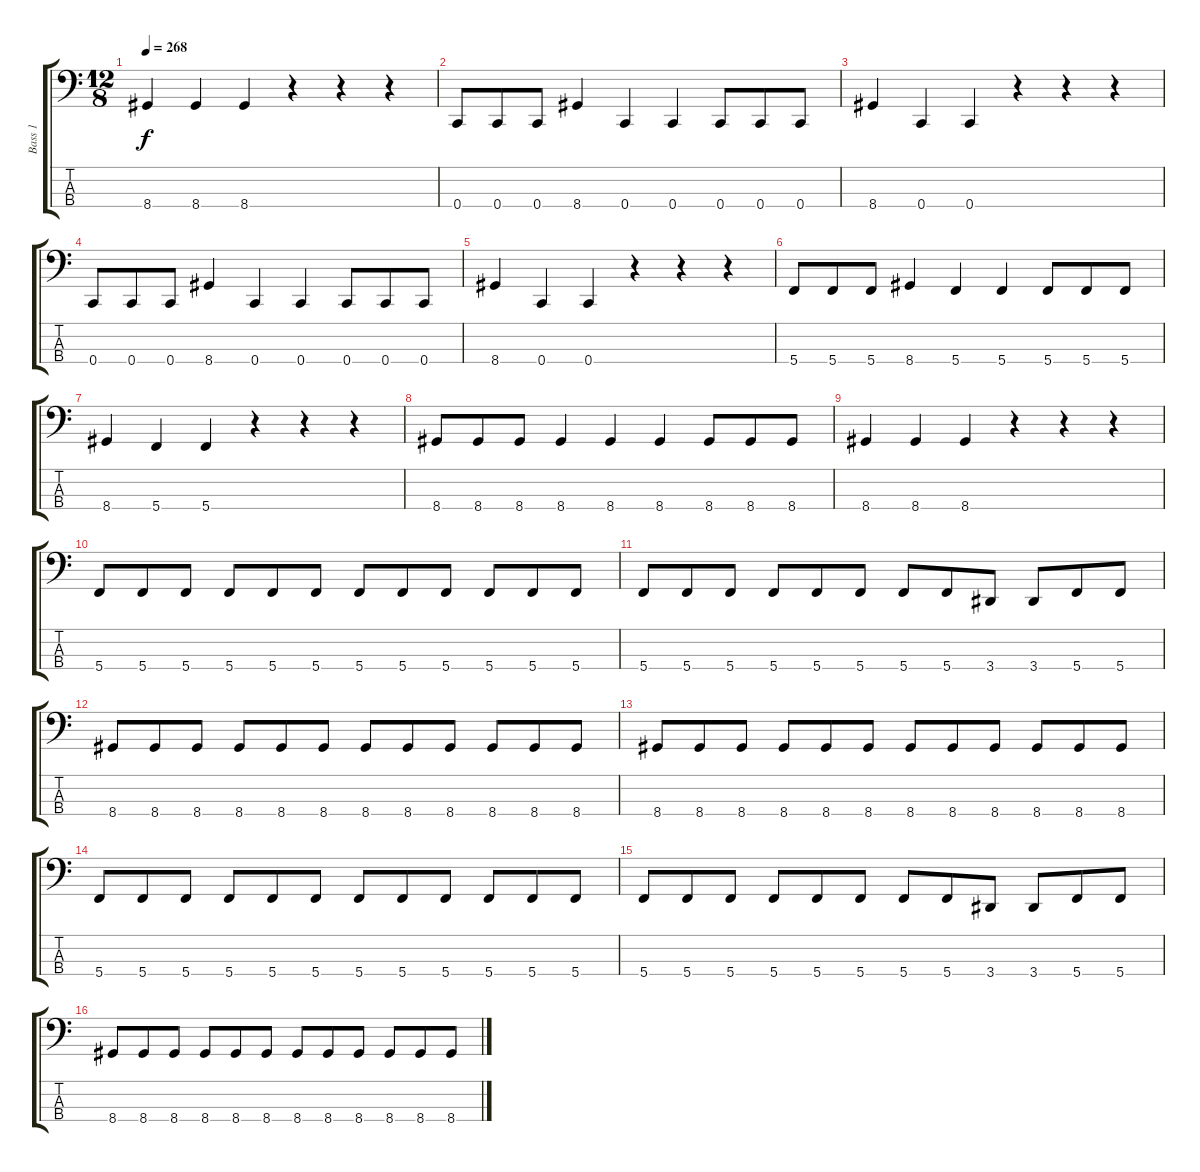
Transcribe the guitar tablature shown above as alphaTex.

\track ("Bass 1" "Bass 1") {instrument electricbasspick}
\staff {score tabs}
\tuning (F2 C2 G1 C1) {hide}
\ts (12 8)
\tempo 268
\clef f4
\ks c
8.4.4{dy f} 8.4.4 8.4.4 r.4 r.4 r.4 |
0.4.8 0.4.8 0.4.8 8.4.4 0.4.4 0.4.4 0.4.8 0.4.8 0.4.8 |
8.4.4 0.4.4 0.4.4 r.4 r.4 r.4 |
0.4.8 0.4.8 0.4.8 8.4.4 0.4.4 0.4.4 0.4.8 0.4.8 0.4.8 |
8.4.4 0.4.4 0.4.4 r.4 r.4 r.4 |
5.4.8 5.4.8 5.4.8 8.4.4 5.4.4 5.4.4 5.4.8 5.4.8 5.4.8 |
8.4.4 5.4.4 5.4.4 r.4 r.4 r.4 |
8.4.8 8.4.8 8.4.8 8.4.4 8.4.4 8.4.4 8.4.8 8.4.8 8.4.8 |
8.4.4 8.4.4 8.4.4 r.4 r.4 r.4 |
5.4.8 5.4.8 5.4.8 5.4.8 5.4.8 5.4.8 5.4.8 5.4.8 5.4.8 5.4.8 5.4.8 5.4.8 |
5.4.8 5.4.8 5.4.8 5.4.8 5.4.8 5.4.8 5.4.8 5.4.8 3.4.8 3.4.8 5.4.8 5.4.8 |
8.4.8 8.4.8 8.4.8 8.4.8 8.4.8 8.4.8 8.4.8 8.4.8 8.4.8 8.4.8 8.4.8 8.4.8 |
8.4.8 8.4.8 8.4.8 8.4.8 8.4.8 8.4.8 8.4.8 8.4.8 8.4.8 8.4.8 8.4.8 8.4.8 |
5.4.8 5.4.8 5.4.8 5.4.8 5.4.8 5.4.8 5.4.8 5.4.8 5.4.8 5.4.8 5.4.8 5.4.8 |
5.4.8 5.4.8 5.4.8 5.4.8 5.4.8 5.4.8 5.4.8 5.4.8 3.4.8 3.4.8 5.4.8 5.4.8 |
8.4.8 8.4.8 8.4.8 8.4.8 8.4.8 8.4.8 8.4.8 8.4.8 8.4.8 8.4.8 8.4.8 8.4.8
